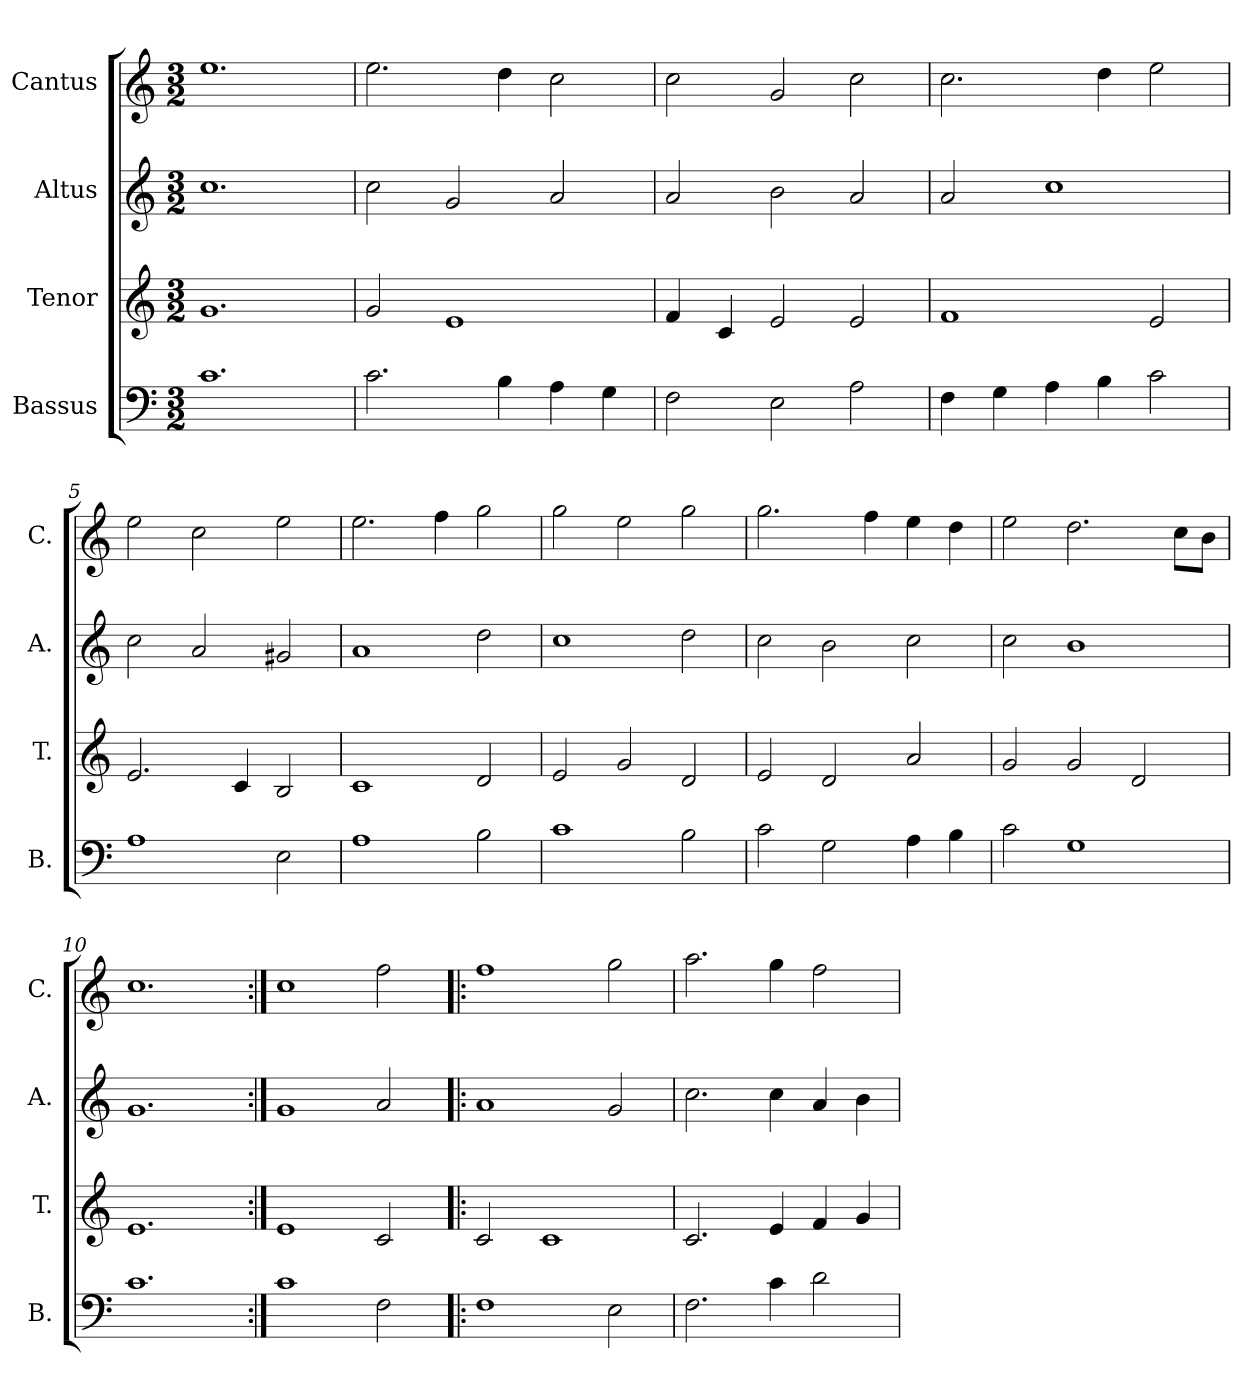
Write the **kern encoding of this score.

**kern	**kern	**kern	**kern
*part4	*part3	*part2	*part1
*staff4	*staff3	*staff2	*staff1
*I"Bassus	*I"Tenor	*I"Altus	*I"Cantus
*I'B.	*I'T.	*I'A.	*I'C.
*clefF4	*clefG2	*clefG2	*clefG2
*k[]	*k[]	*k[]	*k[]
*C:	*C:	*C:	*C:
*M3/2	*M3/2	*M3/2	*M3/2
=1	=1	=1	=1
1.c\	1.g/	1.cc\	1.ee\
=2	=2	=2	=2
2.c\	2g/	2cc\	2.ee\
.	1e/	2g/	.
4B\	.	.	4dd\
4A\	.	2a/	2cc\
4G\	.	.	.
=3	=3	=3	=3
2F\	4f/	2a/	2cc\
.	4c/	.	.
2E\	2e/	2b\	2g/
2A\	2e/	2a/	2cc\
=4	=4	=4	=4
4F\	1f/	2a/	2.cc\
4G\	.	.	.
4A\	.	1cc\	.
4B\	.	.	4dd\
2c\	2e/	.	2ee\
=5	=5	=5	=5
1A\	2.e/	2cc\	2ee\
.	.	2a/	2cc\
.	4c/	.	.
2E\	2B/	2g#X/	2ee\
=6	=6	=6	=6
1A\	1c/	1a/	2.ee\
.	.	.	4ff\
2B\	2d/	2dd\	2gg\
=7	=7	=7	=7
1c\	2e/	1cc\	2gg\
.	2g/	.	2ee\
2B\	2d/	2dd\	2gg\
=8	=8	=8	=8
2c\	2e/	2cc\	2.gg\
2G\	2d/	2b\	.
.	.	.	4ff\
4A\	2a/	2cc\	4ee\
4B\	.	.	4dd\
=9	=9	=9	=9
2c\	2g/	2cc\	2ee\
1G\	2g/	1b\	2.dd\
.	2d/	.	.
.	.	.	8cc\L
.	.	.	8b\J
=10	=10	=10	=10
1.c\	1.e/	1.g/	1.cc\
!!LO:LB:g=z
=11:|!	=11:|!	=11:|!	=11:|!
1c\	1e/	1g/	1cc\
2F\	2c/	2a/	2ff\
=12!|:	=12!|:	=12!|:	=12!|:
1F\	2c/	1a/	1ff\
.	1c/	.	.
2E\	.	2g/	2gg\
=13	=13	=13	=13
2.F\	2.c/	2.cc\	2.aa\
4c\	4e/	4cc\	4gg\
2d\	4f/	4a/	2ff\
.	4g/	4b\	.
=	=	=	=
*-	*-	*-	*-
